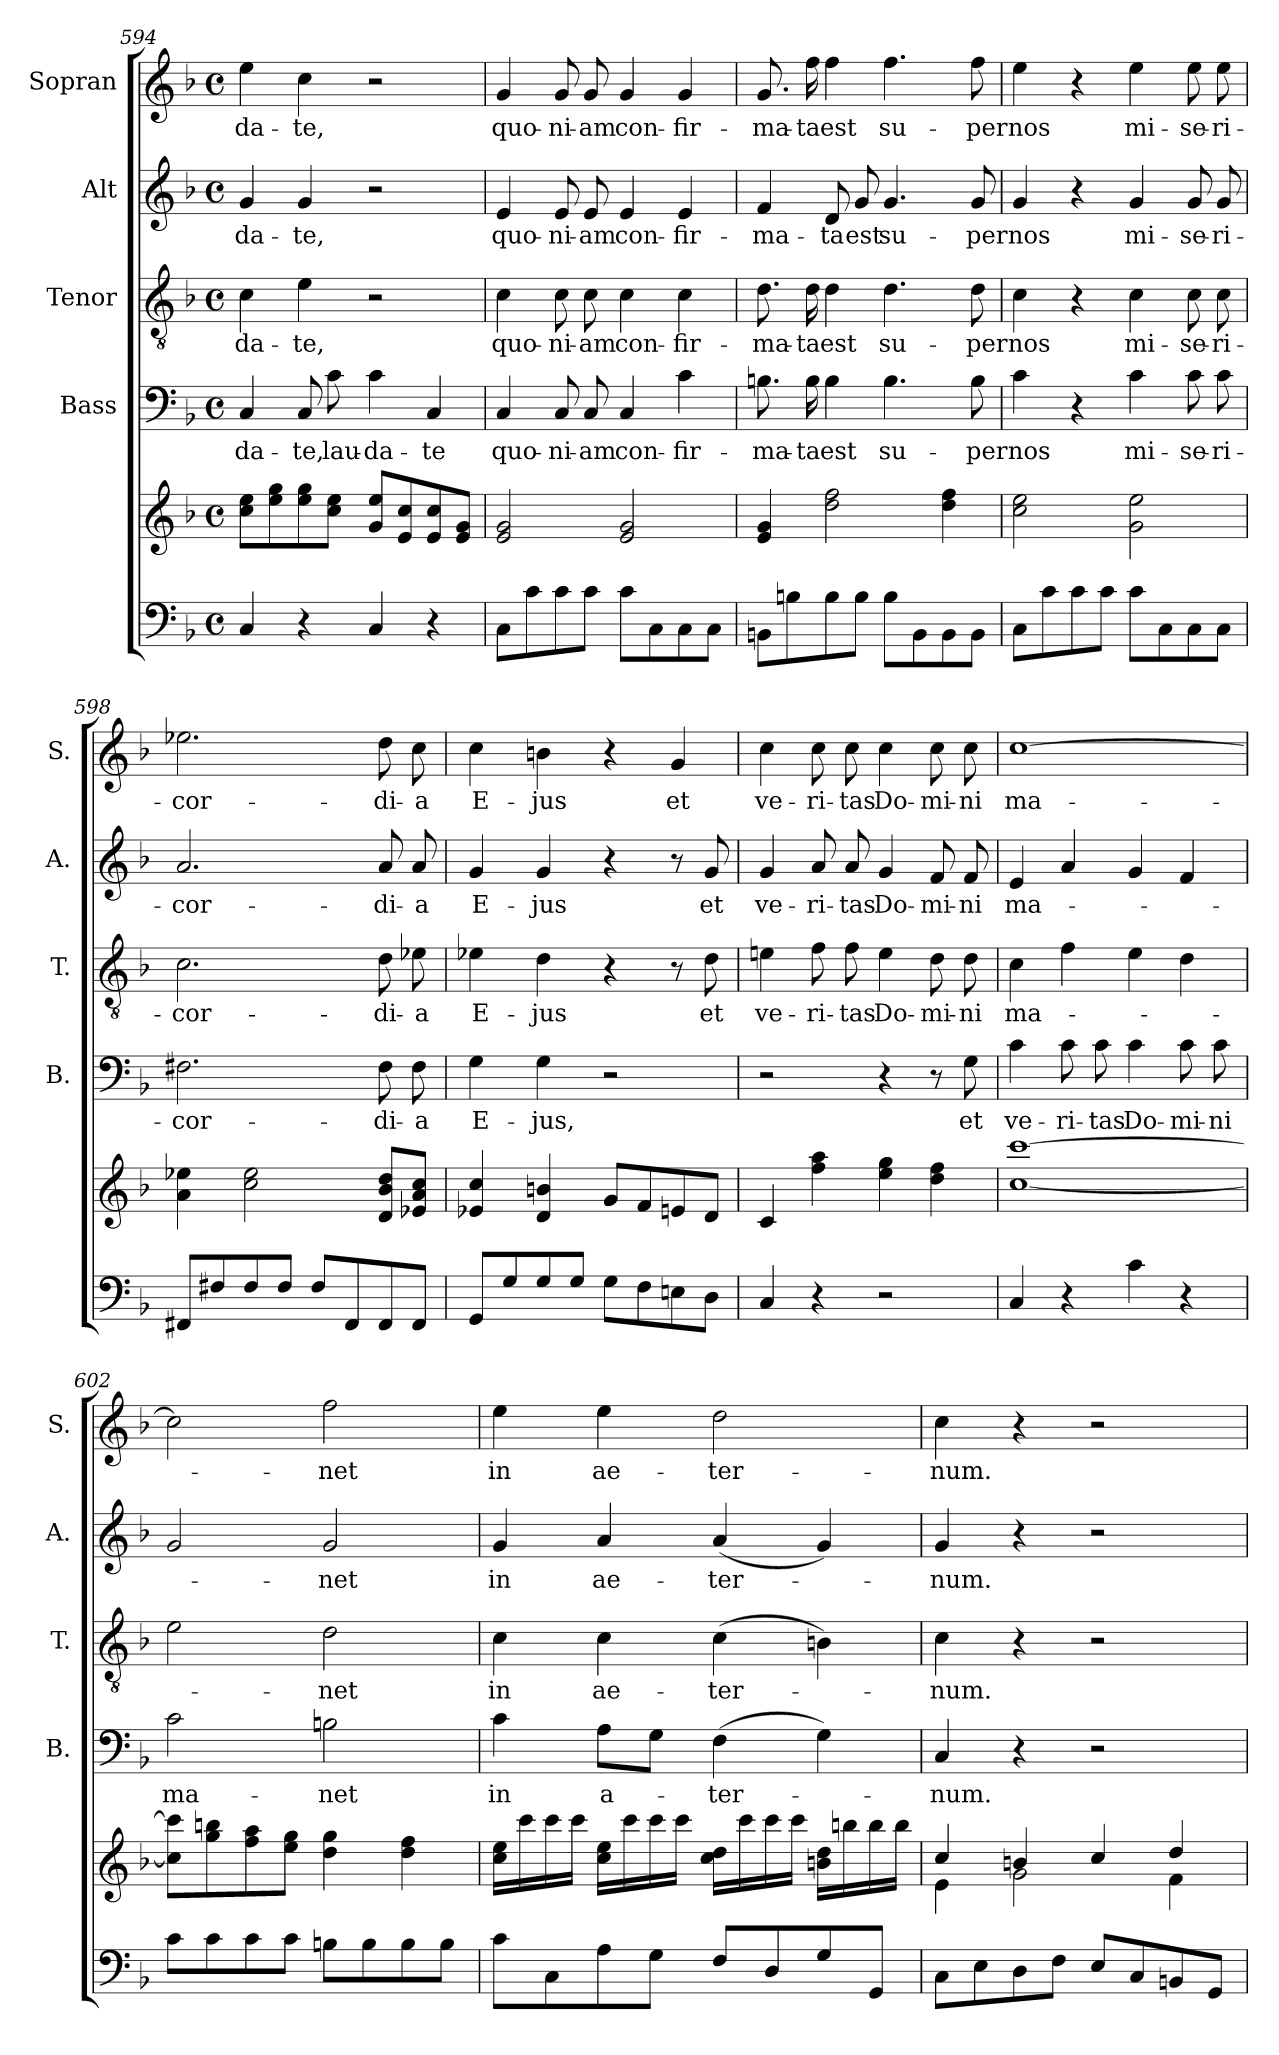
**kern	**kern	**kern	**text	**kern	**text	**kern	**text	**kern	**text
*part5	*part5	*part4	*part4	*part3	*part3	*part2	*part2	*part1	*part1
*staff6	*staff5	*staff4	*staff4	*staff3	*staff3	*staff2	*staff2	*staff1	*staff1
*	*	*I"Bass	*	*I"Tenor	*	*I"Alt	*	*I"Sopran	*
*	*	*I'B.	*	*I'T.	*	*I'A.	*	*I'S.	*
!!LO:LB:g=z
*clefF4	*clefG2	*clefF4	*	*clefGv2	*	*clefG2	*	*clefG2	*
*k[b-]	*k[b-]	*k[b-]	*	*k[b-]	*	*k[b-]	*	*k[b-]	*
*F:	*F:	*F:	*	*F:	*	*F:	*	*F:	*
*M4/4	*M4/4	*M4/4	*	*M4/4	*	*M4/4	*	*M4/4	*
*met(c)	*met(c)	*met(c)	*	*met(c)	*	*met(c)	*	*met(c)	*
=594	=594	=594	=594	=594	=594	=594	=594	=594	=594
!	!	!	!LO:LY:b	!	!LO:LY:b	!	!LO:LY:b	!	!LO:LY:b
4C/	8cc\ 8ee\L	4C/	-da-	4c\	-da-	4g/	-da-	4ee\	-da-
.	8ee\ 8gg\	.	.	.	.	.	.	.	.
!	!	!	!LO:LY:b	!	!LO:LY:b	!	!LO:LY:b	!	!LO:LY:b
4r	8ee\ 8gg\	8C/	-te,	4e\	-te,	4g/	-te,	4cc\	-te,
!	!	!	!LO:LY:b	!	!	!	!	!	!
.	8cc\ 8ee\J	8c\	lau-	.	.	.	.	.	.
!	!	!	!LO:LY:b	!	!	!	!	!	!
4C/	8g/ 8ee/L	4c\	-da-	2r	.	2r	.	2r	.
.	8e/ 8cc/	.	.	.	.	.	.	.	.
!	!	!	!LO:LY:b	!	!	!	!	!	!
4r	8e/ 8cc/	4C/	-te	.	.	.	.	.	.
.	8e/ 8g/J	.	.	.	.	.	.	.	.
=595	=595	=595	=595	=595	=595	=595	=595	=595	=595
!	!	!	!LO:LY:b	!	!LO:LY:b	!	!LO:LY:b	!	!LO:LY:b
8C\L	2e/ 2g/	4C/	quo-	4c\	quo-	4e/	quo-	4g/	quo-
8c\	.	.	.	.	.	.	.	.	.
!	!	!	!LO:LY:b	!	!LO:LY:b	!	!LO:LY:b	!	!LO:LY:b
8c\	.	8C/	-ni-	8c\	-ni-	8e/	-ni-	8g/	-ni-
!	!	!	!LO:LY:b	!	!LO:LY:b	!	!LO:LY:b	!	!LO:LY:b
8c\J	.	8C/	-am	8c\	-am	8e/	-am	8g/	-am
!	!	!	!LO:LY:b	!	!LO:LY:b	!	!LO:LY:b	!	!LO:LY:b
8c\L	2e/ 2g/	4C/	con-	4c\	con-	4e/	con-	4g/	con-
8C\	.	.	.	.	.	.	.	.	.
!	!	!	!LO:LY:b	!	!LO:LY:b	!	!LO:LY:b	!	!LO:LY:b
8C\	.	4c\	-fir-	4c\	-fir-	4e/	-fir-	4g/	-fir-
8C\J	.	.	.	.	.	.	.	.	.
=596	=596	=596	=596	=596	=596	=596	=596	=596	=596
!	!	!	!LO:LY:b	!	!LO:LY:b	!	!LO:LY:b	!	!LO:LY:b
8BBn\L	4e/ 4g/	8.Bn\	-ma-	8.d\	-ma-	4f/	-ma-	8.g/	-ma-
8Bn\	.	.	.	.	.	.	.	.	.
!	!	!	!LO:LY:b	!	!LO:LY:b	!	!	!	!LO:LY:b
.	.	16B\	-ta	16d\	-ta	.	.	16ff\	-ta
!	!	!	!LO:LY:b	!	!LO:LY:b	!	!LO:LY:b	!	!LO:LY:b
8B\	2dd\ 2ff\	4B\	est	4d\	est	8d/	-ta	4ff\	est
!	!	!	!	!	!	!	!LO:LY:b	!	!
8B\J	.	.	.	.	.	8g/	est	.	.
!	!	!	!LO:LY:b	!	!LO:LY:b	!	!LO:LY:b	!	!LO:LY:b
8B\L	.	4.B\	su-	4.d\	su-	4.g/	su-	4.ff\	su-
8BB\	.	.	.	.	.	.	.	.	.
8BB\	4dd\ 4ff\	.	.	.	.	.	.	.	.
!	!	!	!LO:LY:b	!	!LO:LY:b	!	!LO:LY:b	!	!LO:LY:b
8BB\J	.	8B\	-per	8d\	-per	8g/	-per	8ff\	-per
=597	=597	=597	=597	=597	=597	=597	=597	=597	=597
!	!	!	!LO:LY:b	!	!LO:LY:b	!	!LO:LY:b	!	!LO:LY:b
8C\L	2cc\ 2ee\	4c\	nos	4c\	nos	4g/	nos	4ee\	nos
8c\	.	.	.	.	.	.	.	.	.
8c\	.	4r	.	4r	.	4r	.	4r	.
8c\J	.	.	.	.	.	.	.	.	.
!	!	!	!LO:LY:b	!	!LO:LY:b	!	!LO:LY:b	!	!LO:LY:b
8c\L	2g\ 2ee\	4c\	mi-	4c\	mi-	4g/	mi-	4ee\	mi-
8C\	.	.	.	.	.	.	.	.	.
!	!	!	!LO:LY:b	!	!LO:LY:b	!	!LO:LY:b	!	!LO:LY:b
8C\	.	8c\	-se-	8c\	-se-	8g/	-se-	8ee\	-se-
!	!	!	!LO:LY:b	!	!LO:LY:b	!	!LO:LY:b	!	!LO:LY:b
8C\J	.	8c\	-ri-	8c\	-ri-	8g/	-ri-	8ee\	-ri-
=598	=598	=598	=598	=598	=598	=598	=598	=598	=598
!	!	!	!LO:LY:b	!	!LO:LY:b	!	!LO:LY:b	!	!LO:LY:b
8FF#X/L	4a\ 4ee-X\	2.F#X\	-cor-	2.c\	-cor-	2.a/	-cor-	2.ee-X\	-cor-
8F#X/	.	.	.	.	.	.	.	.	.
8F#/	2cc\ 2ee-\	.	.	.	.	.	.	.	.
8F#/J	.	.	.	.	.	.	.	.	.
8F#/L	.	.	.	.	.	.	.	.	.
8FF#/	.	.	.	.	.	.	.	.	.
!	!	!	!LO:LY:b	!	!LO:LY:b	!	!LO:LY:b	!	!LO:LY:b
8FF#/	8d/ 8b-/ 8dd/L	8F#\	-di-	8d\	-di-	8a/	-di-	8dd\	-di-
!	!	!	!LO:LY:b	!	!LO:LY:b	!	!LO:LY:b	!	!LO:LY:b
8FF#/J	8e-X/ 8a/ 8cc/J	8F#\	-a	8e-X\	-a	8a/	-a	8cc\	-a
!!LO:PB:g=z
=599	=599	=599	=599	=599	=599	=599	=599	=599	=599
!	!	!	!LO:LY:b	!	!LO:LY:b	!	!LO:LY:b	!	!LO:LY:b
8GG/L	4e-X/ 4cc/	4G\	E-	4e-X\	E-	4g/	E-	4cc\	E-
8G/	.	.	.	.	.	.	.	.	.
!	!	!	!LO:LY:b	!	!LO:LY:b	!	!LO:LY:b	!	!LO:LY:b
8G/	4d/ 4bn/	4G\	-jus,	4d\	-jus	4g/	-jus	4bn\	-jus
8G/J	.	.	.	.	.	.	.	.	.
8G\L	8g/L	2r	.	4r	.	4r	.	4r	.
8F\	8f/	.	.	.	.	.	.	.	.
!	!	!	!	!	!	!	!	!	!LO:LY:b
8En\	8en/	.	.	8r	.	8r	.	4g/	et
!	!	!	!	!	!LO:LY:b	!	!LO:LY:b	!	!
8D\J	8d/J	.	.	8d\	et	8g/	et	.	.
=600	=600	=600	=600	=600	=600	=600	=600	=600	=600
!	!	!	!	!	!LO:LY:b	!	!LO:LY:b	!	!LO:LY:b
4C/	4c/	2r	.	4en\	ve-	4g/	ve-	4cc\	ve-
!	!	!	!	!	!LO:LY:b	!	!LO:LY:b	!	!LO:LY:b
4r	4ff\ 4aa\	.	.	8f\	-ri-	8a/	-ri-	8cc\	-ri-
!	!	!	!	!	!LO:LY:b	!	!LO:LY:b	!	!LO:LY:b
.	.	.	.	8f\	-tas	8a/	-tas	8cc\	-tas
!	!	!	!	!	!LO:LY:b	!	!LO:LY:b	!	!LO:LY:b
2r	4ee\ 4gg\	4r	.	4e\	Do-	4g/	Do-	4cc\	Do-
!	!	!	!	!	!LO:LY:b	!	!LO:LY:b	!	!LO:LY:b
.	4dd\ 4ff\	8r	.	8d\	-mi-	8f/	-mi-	8cc\	-mi-
!	!	!	!LO:LY:b	!	!LO:LY:b	!	!LO:LY:b	!	!LO:LY:b
.	.	8G\	et	8d\	-ni	8f/	-ni	8cc\	-ni
=601	=601	=601	=601	=601	=601	=601	=601	=601	=601
!	!	!	!LO:LY:b	!	!LO:LY:b	!	!LO:LY:b	!	!LO:LY:b
4C/	[1cc [1ccc	4c\	ve-	4c\	ma-	4e/	ma-	[1cc	ma-
!	!	!	!LO:LY:b	!	!	!	!	!	!
4r	.	8c\	-ri-	4f\	.	4a/	.	.	.
!	!	!	!LO:LY:b	!	!	!	!	!	!
.	.	8c\	-tas	.	.	.	.	.	.
!	!	!	!LO:LY:b	!	!	!	!	!	!
4c\	.	4c\	Do-	4e\	.	4g/	.	.	.
!	!	!	!LO:LY:b	!	!	!	!	!	!
4r	.	8c\	-mi-	4d\	.	4f/	.	.	.
!	!	!	!LO:LY:b	!	!	!	!	!	!
.	.	8c\	-ni	.	.	.	.	.	.
=602	=602	=602	=602	=602	=602	=602	=602	=602	=602
!	!	!	!LO:LY:b	!	!	!	!	!	!
8c\L	8cc\] 8ccc\]L	2c\	ma-	2e\	.	2g/	.	2cc\]	.
8c\	8gg\ 8bbn\	.	.	.	.	.	.	.	.
8c\	8ff\ 8aa\	.	.	.	.	.	.	.	.
8c\J	8ee\ 8gg\J	.	.	.	.	.	.	.	.
!	!	!	!LO:LY:b	!	!LO:LY:b	!	!LO:LY:b	!	!LO:LY:b
8Bn\L	4dd\ 4gg\	2Bn\	-net	2d\	-net	2g/	-net	2ff\	-net
8B\	.	.	.	.	.	.	.	.	.
8B\	4dd\ 4ff\	.	.	.	.	.	.	.	.
8B\J	.	.	.	.	.	.	.	.	.
!!LO:LB:g=z
=603	=603	=603	=603	=603	=603	=603	=603	=603	=603
!	!	!	!LO:LY:b	!	!LO:LY:b	!	!LO:LY:b	!	!LO:LY:b
8c\L	16cc\ 16ee\LL	4c\	in	4c\	in	4g/	in	4ee\	in
.	16ccc\	.	.	.	.	.	.	.	.
8C\	16ccc\	.	.	.	.	.	.	.	.
.	16ccc\JJ	.	.	.	.	.	.	.	.
!	!	!	!LO:LY:b	!	!LO:LY:b	!	!LO:LY:b	!	!LO:LY:b
8A\	16cc\ 16ee\LL	8A\L	a-	4c\	ae-	4a/	ae-	4ee\	ae-
.	16ccc\	.	.	.	.	.	.	.	.
8G\J	16ccc\	8G\J	.	.	.	.	.	.	.
.	16ccc\JJ	.	.	.	.	.	.	.	.
!	!	!	!LO:LY:b	!	!LO:LY:b	!	!LO:LY:b	!	!LO:LY:b
8F/L	16cc\ 16dd\LL	(>4F\	-ter-	(>4c\	-ter-	(<4a/	-ter-	2dd\	-ter-
.	16ccc\	.	.	.	.	.	.	.	.
8D/	16ccc\	.	.	.	.	.	.	.	.
.	16ccc\JJ	.	.	.	.	.	.	.	.
8G/	16bn\ 16dd\LL	4G\)	.	4Bn\)	.	4g/)	.	.	.
.	16bbn\	.	.	.	.	.	.	.	.
8GG/J	16bb\	.	.	.	.	.	.	.	.
.	16bb\JJ	.	.	.	.	.	.	.	.
=604	=604	=604	=604	=604	=604	=604	=604	=604	=604
*	*^	*	*	*	*	*	*	*	*
!	!	!	!	!LO:LY:b	!	!LO:LY:b	!	!LO:LY:b	!	!LO:LY:b
8C\L	4cc/	4e\	4C/	-num.	4c\	-num.	4g/	-num.	4cc\	-num.
8E\	.	.	.	.	.	.	.	.	.	.
8D\	4bn/	2g\	4r	.	4r	.	4r	.	4r	.
8F\J	.	.	.	.	.	.	.	.	.	.
8E/L	4cc/	.	2r	.	2r	.	2r	.	2r	.
8C/	.	.	.	.	.	.	.	.	.	.
8BBn/	4dd/	4f\	.	.	.	.	.	.	.	.
8GG/J	.	.	.	.	.	.	.	.	.	.
*	*v	*v	*	*	*	*	*	*	*	*
=	=	=	=	=	=	=	=	=	=
*-	*-	*-	*-	*-	*-	*-	*-	*-	*-
